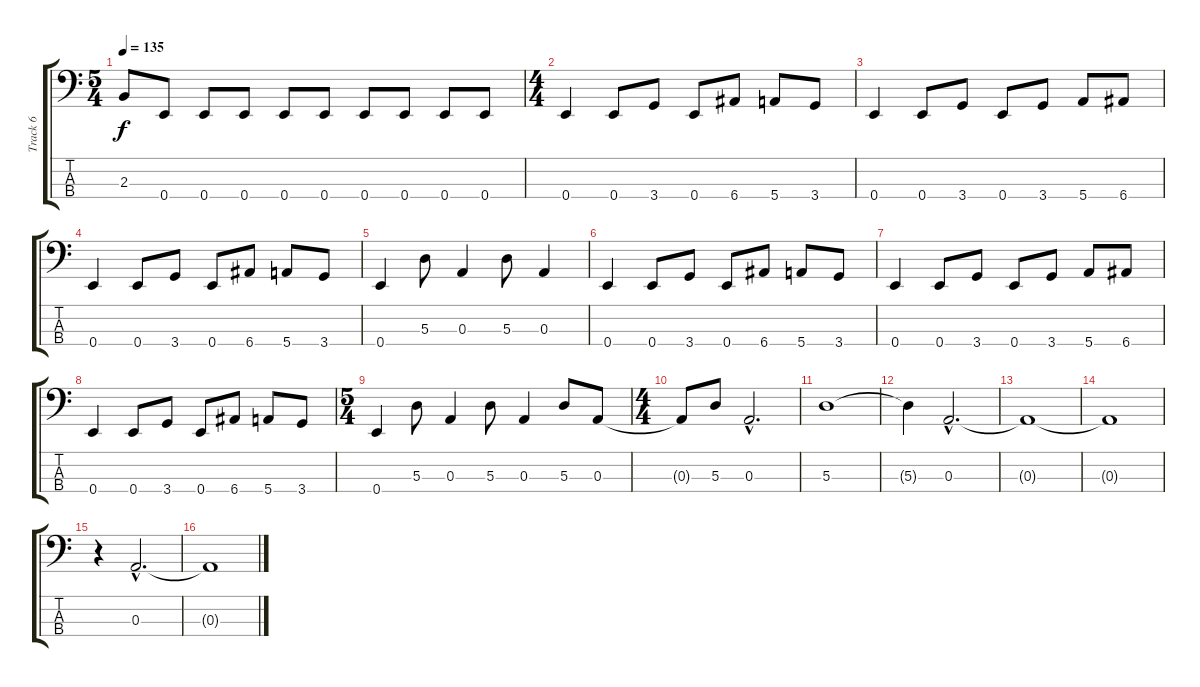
\track ("Track 6" "Track 6") {instrument electricbassfinger}
\staff {score tabs}
\tuning (G2 D2 A1 E1) {hide}
\ts (5 4)
\tempo 135
\clef f4
\ks c
2.3.8{dy f} 0.4.8 0.4.8 0.4.8 0.4.8 0.4.8 0.4.8 0.4.8 0.4.8 0.4.8 |
\ts (4 4)
0.4.4 0.4.8 3.4.8 0.4.8 6.4.8 5.4.8 3.4.8 |
0.4.4 0.4.8 3.4.8 0.4.8 3.4.8 5.4.8 6.4.8 |
0.4.4 0.4.8 3.4.8 0.4.8 6.4.8 5.4.8 3.4.8 |
0.4.4 5.3.8 0.3.4 5.3.8 0.3.4 |
0.4.4 0.4.8 3.4.8 0.4.8 6.4.8 5.4.8 3.4.8 |
0.4.4 0.4.8 3.4.8 0.4.8 3.4.8 5.4.8 6.4.8 |
0.4.4 0.4.8 3.4.8 0.4.8 6.4.8 5.4.8 3.4.8 |
\ts (5 4)
0.4.4 5.3.8 0.3.4 5.3.8 0.3.4 5.3.8 0.3.8 |
\ts (4 4)
0.3{t}.8 5.3.8 0.3{hac}.2{d} |
5.3.1 |
5.3{t}.4 0.3{hac}.2{d} |
0.3{t}.1 |
0.3{t}.1 |
r.4 0.3{hac}.2{d} |
0.3{t}.1
